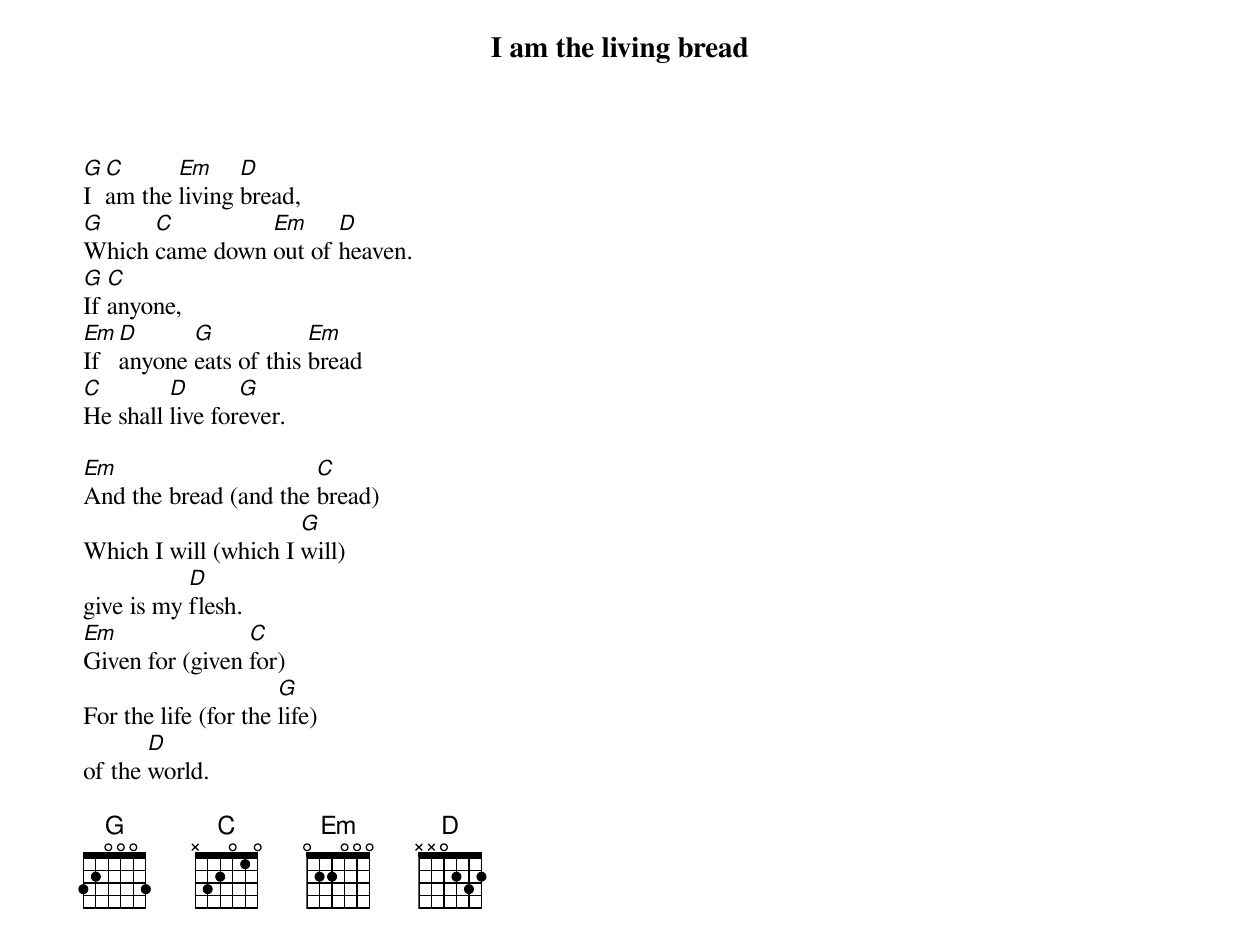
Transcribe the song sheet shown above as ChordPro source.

{title: I am the living bread}
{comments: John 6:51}
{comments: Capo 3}

[G]I [C]am the [Em]living [D]bread,
[G]Which [C]came down [Em]out of [D]heaven.
[G]If [C]anyone,
[Em]If [D]anyone [G]eats of this [Em]bread
[C]He shall [D]live for[G]ever.

[Em]And the bread (and the [C]bread)
Which I will (which I [G]will)
give is my [D]flesh.
[Em]Given for (given [C]for)
For the life (for the [G]life)
of the [D]world.

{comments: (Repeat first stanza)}
